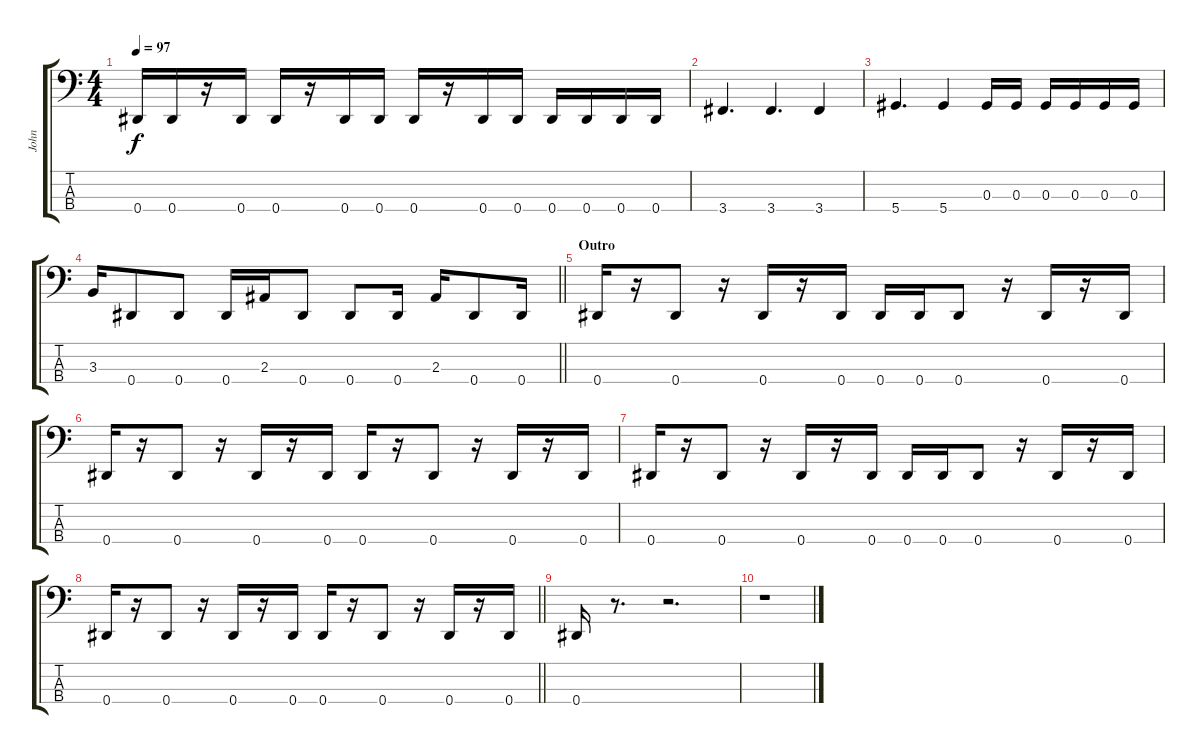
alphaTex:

\track ("John" "John") {instrument electricbassfinger}
\staff {score tabs}
\tuning (Gb2 Db2 Ab1 Eb1) {hide}
\ts (4 4)
\tempo 97
\clef f4
\ks c
0.4.16{dy f} 0.4.16 r.16 0.4.16 0.4.16 r.16 0.4.16 0.4.16 0.4.16 r.16 0.4.16 0.4.16 0.4.16 0.4.16 0.4.16 0.4.16 |
3.4.4{d} 3.4.4{d} 3.4.4 |
5.4.4{d} 5.4.4 0.3.16 0.3.16 0.3.16 0.3.16 0.3.16 0.3.16 |
\barLineRight lightlight
3.3.16 0.4.8 0.4.8 0.4.16 2.3.16 0.4.8 0.4.8 0.4.16 2.3.16 0.4.8 0.4.16 |
\section ("" "Outro")
0.4.16 r.16 0.4.8 r.16 0.4.16 r.16 0.4.16 0.4.16 0.4.16 0.4.8 r.16 0.4.16 r.16 0.4.16 |
0.4.16 r.16 0.4.8 r.16 0.4.16 r.16 0.4.16 0.4.16 r.16 0.4.8 r.16 0.4.16 r.16 0.4.16 |
0.4.16 r.16 0.4.8 r.16 0.4.16 r.16 0.4.16 0.4.16 0.4.16 0.4.8 r.16 0.4.16 r.16 0.4.16 |
\barLineRight lightlight
0.4.16 r.16 0.4.8 r.16 0.4.16 r.16 0.4.16 0.4.16 r.16 0.4.8 r.16 0.4.16 r.16 0.4.16 |
0.4.16 r.8{d} r.2{d} |
r.1
